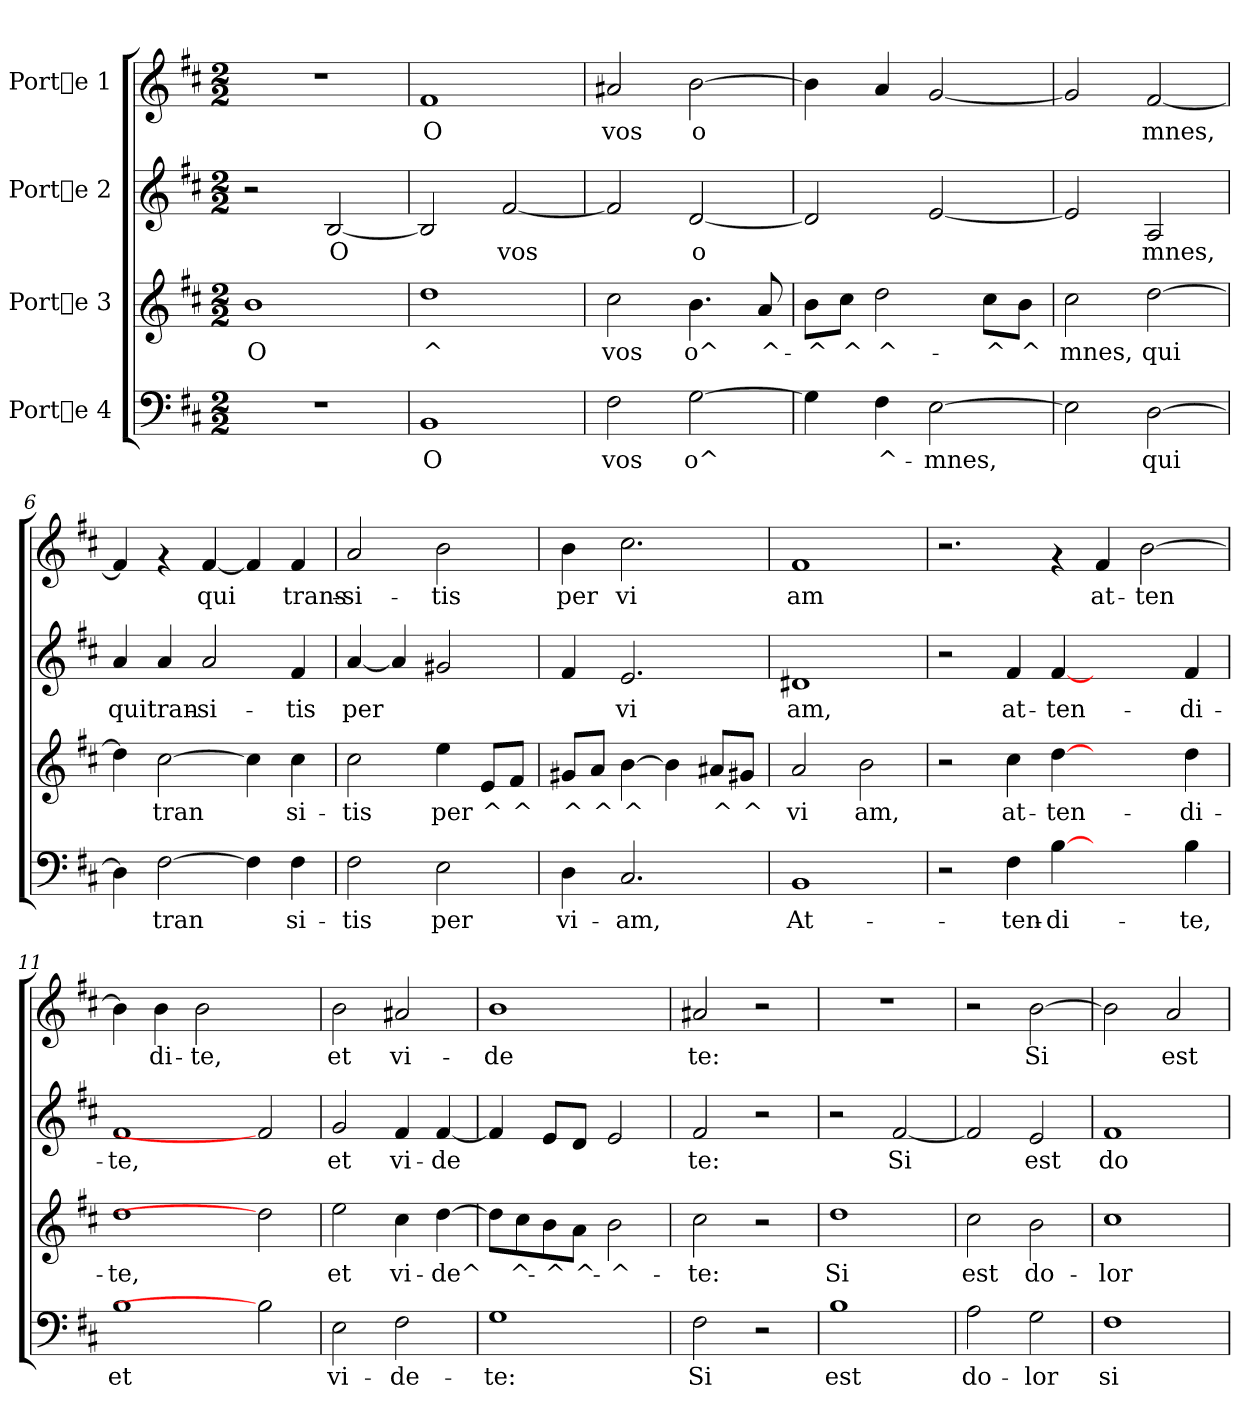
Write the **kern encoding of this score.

**kern	**text	**kern	**text	**kern	**text	**kern	**text
*part4	*part4	*part3	*part3	*part2	*part2	*part1	*part1
*staff4	*staff4	*staff3	*staff3	*staff2	*staff2	*staff1	*staff1
*I"Porte 4	*	*I"Porte 3	*	*I"Porte 2	*	*I"Porte 1	*
!!LO:PB:g=z
*stria5	*	*stria5	*	*stria5	*	*stria5	*
*clefF4	*	*clefG2	*	*clefG2	*	*clefG2	*
*k[f#c#]	*	*k[f#c#]	*	*k[f#c#]	*	*k[f#c#]	*
*D:	*	*D:	*	*D:	*	*D:	*
*M2/2	*	*M2/2	*	*M2/2	*	*M2/2	*
=1	=1	=1	=1	=1	=1	=1	=1
!	!	!	!LO:LY:b:cj	!	!	!	!
1r	.	1b	O	2r	.	1r	.
!	!	!	!	!	!LO:LY:b:cj	!	!
.	.	.	.	[<2B/	O	.	.
=2	=2	=2	=2	=2	=2	=2	=2
!	!LO:LY:b:cj	!	!LO:LY:b:cj	!	!LO:LY:b:cj	!	!LO:LY:b:cj
1BB	O	1dd	^	2B/]	.	1f#	O
!	!	!	!	!	!LO:LY:b:cj	!	!
.	.	.	.	[<2f#/	vos	.	.
=3	=3	=3	=3	=3	=3	=3	=3
!	!LO:LY:b:cj	!	!LO:LY:b:cj	!	!LO:LY:b:cj	!	!LO:LY:b:cj
2F#\	vos	2cc#\	vos	2f#/]	.	2a#X/	vos
!	!LO:LY:b:cj	!	!LO:LY:b:cj	!	!LO:LY:b:cj	!	!LO:LY:b:cj
[>2G\	o^-	4.b\	o^	[<2d/	o	[>2b\	o
!	!	!	!LO:LY:b:cj	!	!	!	!
.	.	8a/	^-	.	.	.	.
=4	=4	=4	=4	=4	=4	=4	=4
!	!LO:LY:b:cj	!	!LO:LY:b:cj	!	!LO:LY:b:cj	!	!LO:LY:b:cj
4G\]	-	8b\L	-^	2d/]	.	4b\]	.
!	!	!	!LO:LY:b:cj	!	!	!	!
.	.	8cc#\J	^	.	.	.	.
!	!LO:LY:b:cj	!	!LO:LY:b:cj	!	!	!	!LO:LY:b:cj
4F#\	^-	2dd\	^-	.	.	4a/	-
!	!LO:LY:b:cj	!	!	!	!LO:LY:b:cj	!	!LO:LY:b:cj
[>2E\	-mnes,	.	.	[<2e/	-	[<2g/	--
!	!	!	!LO:LY:b:cj	!	!	!	!
.	.	8cc#\L	-^	.	.	.	.
!	!	!	!LO:LY:b:cj	!	!	!	!
.	.	8b\J	^	.	.	.	.
=5	=5	=5	=5	=5	=5	=5	=5
!	!LO:LY:b:cj	!	!LO:LY:b:cj	!	!LO:LY:b:cj	!	!LO:LY:b:cj
2E\]	.	2cc#\	mnes,	2e/]	-	2g/]	-
!	!LO:LY:b:cj	!	!LO:LY:b:cj	!	!LO:LY:b:cj	!	!LO:LY:b:cj
[>2D\	qui	[>2dd\	qui	2A/	mnes,	[<2f#/	mnes,
=6	=6	=6	=6	=6	=6	=6	=6
!	!	!	!	!	!LO:LY:b:cj	!	!
4D\]	.	4dd\]	.	4a/	qui	4f#/]	.
!	!LO:LY:b:cj	!	!LO:LY:b:cj	!	!LO:LY:b:cj	!	!
[>2F#\	tran-	[>2cc#\	tran-	4a/	tran-	4rf	.
!	!	!	!	!	!LO:LY:b:cj	!	!LO:LY:b:cj
.	.	.	.	2a/	-si-	[<4f#/	qui
!	!LO:LY:b:cj	!	!LO:LY:b:cj	!	!	!	!LO:LY:b:cj
4F#\]	-	4cc#\]	-	.	.	4f#/]	.
!	!LO:LY:b:cj	!	!LO:LY:b:cj	!	!LO:LY:b:cj	!	!LO:LY:b:cj
4F#\	si-	4cc#\	si-	4f#/	-tis	4f#/	trans-
!!LO:LB:g=z
=7	=7	=7	=7	=7	=7	=7	=7
!	!LO:LY:b:cj	!	!LO:LY:b:cj	!	!LO:LY:b:cj	!	!LO:LY:b:cj
2F#\	-tis	2cc#\	-tis	[<4a/	per	2a/	-si-
!	!	!	!	!	!LO:LY:b:cj	!	!
.	.	.	.	4a/]	.	.	.
!	!LO:LY:b:cj	!	!LO:LY:b:cj	!	!LO:LY:b:cj	!	!LO:LY:b:cj
2E\	per	4ee\	per	2g#X/	-	2b\	-tis
!	!	!	!LO:LY:b:cj	!	!	!	!
.	.	8e/L	^	.	.	.	.
!	!	!	!LO:LY:b:cj	!	!	!	!
.	.	8f#/J	^	.	.	.	.
=8	=8	=8	=8	=8	=8	=8	=8
!	!LO:LY:b:cj	!	!LO:LY:b:cj	!	!LO:LY:b:cj	!	!LO:LY:b:cj
4D\	vi-	8g#X/L	^	4f#/	--	4b\	per
!	!	!	!LO:LY:b:cj	!	!	!	!
.	.	8a/J	^	.	.	.	.
!	!LO:LY:b:cj	!	!LO:LY:b:cj	!	!LO:LY:b:cj	!	!LO:LY:b:cj
2.C#/	-am,	[>4b\	^	2.e/	-vi	2.cc#\	vi
!	!	!	!LO:LY:b:cj	!	!	!	!
.	.	4b\]	.	.	.	.	.
!	!	!	!LO:LY:b:cj	!	!	!	!
.	.	8a#X/L	^	.	.	.	.
!	!	!	!LO:LY:b:cj	!	!	!	!
.	.	8g#X/J	^	.	.	.	.
=9	=9	=9	=9	=9	=9	=9	=9
!	!LO:LY:b:cj	!	!LO:LY:b:cj	!	!LO:LY:b:cj	!	!LO:LY:b:cj
1BB	At-	2a/	vi	1d#X	am,	1f#	am
!	!	!	!LO:LY:b:cj	!	!	!	!
.	.	2b\	am,	.	.	.	.
=10	=10	=10	=10	=10	=10	=10	=10
2r	.	2r	.	2r	.	2.r	.
!	!LO:LY:b:cj	!	!LO:LY:b:cj	!	!LO:LY:b:cj	!	!
4F#\	-ten-	4cc#\	at-	4f#/	at-	.	.
!	!LO:LY:b:cj	!	!LO:LY:b:cj	!	!LO:LY:b:cj	!	!
[4B\	-di-	[4dd\	-ten-	[4f#/	-ten-	4rf	.
!	!	!	!	!	!	!	!LO:LY:b:cj
2ryy	.	2ryy	.	2ryy	.	4f#/	at-
!	!	!	!	!	!	!	!LO:LY:b:cj
.	.	.	.	.	.	[>2b\	-ten-
!	!LO:LY:b:cj	!	!LO:LY:b:cj	!	!LO:LY:b:cj	!	!
4B\	-te,	4dd\	-di-	4f#/	-di-	.	.
=11	=11	=11	=11	=11	=11	=11	=11
!	!LO:LY:b:cj	!	!LO:LY:b:cj	!	!LO:LY:b:cj	!	!LO:LY:b:cj
1B	et	1dd	-te,	1f#	-te,	4b\]	-
!	!	!	!	!	!	!	!LO:LY:b:cj
.	.	.	.	.	.	4b\	di-
!	!	!	!	!	!	!	!LO:LY:b:cj
.	.	.	.	.	.	2b\	-te,
2B\]	.	2dd\]	.	2f#/]	.	2ryy	.
=12	=12	=12	=12	=12	=12	=12	=12
!	!LO:LY:b:cj	!	!LO:LY:b:cj	!	!LO:LY:b:cj	!	!LO:LY:b:cj
2E\	vi-	2ee\	et	2g/	et	2b\	et
!	!LO:LY:b:cj	!	!LO:LY:b:cj	!	!LO:LY:b:cj	!	!LO:LY:b:cj
2F#\	-de-	4cc#\	vi-	4f#/	vi-	2a#X/	vi-
!	!	!	!LO:LY:b:cj	!	!LO:LY:b:cj	!	!
.	.	[>4dd\	-de^	[<4f#/	-de	.	.
!!LO:LB:g=z
=13	=13	=13	=13	=13	=13	=13	=13
!	!LO:LY:b:cj	!	!LO:LY:b:cj	!	!LO:LY:b:cj	!	!LO:LY:b:cj
1G	-te:	8dd\L]	.	4f#/]	.	1b	-de
!	!	!	!LO:LY:b:cj	!	!	!	!
.	.	8cc#\	^-	.	.	.	.
!	!	!	!LO:LY:b:cj	!	!LO:LY:b:cj	!	!
.	.	8b\	-^	8e/L	-	.	.
!	!	!	!LO:LY:b:cj	!	!LO:LY:b:cj	!	!
.	.	8a\J	^-	8d/J	--	.	.
!	!	!	!LO:LY:b:cj	!	!LO:LY:b:cj	!	!
.	.	2b\	-^-	2e/	--	.	.
=14	=14	=14	=14	=14	=14	=14	=14
!	!LO:LY:b:cj	!	!LO:LY:b:cj	!	!LO:LY:b:cj	!	!LO:LY:b:cj
2F#\	Si	2cc#\	-te:	2f#/	-te:	2a#X/	te:
2r	.	2r	.	2r	.	2r	.
=15	=15	=15	=15	=15	=15	=15	=15
!	!LO:LY:b:cj	!	!LO:LY:b:cj	!	!	!	!
1B	est	1dd	Si	2r	.	1r	.
!	!	!	!	!	!LO:LY:b:cj	!	!
.	.	.	.	[<2f#/	Si	.	.
=16	=16	=16	=16	=16	=16	=16	=16
!	!LO:LY:b:cj	!	!LO:LY:b:cj	!	!LO:LY:b:cj	!	!
2A\	do-	2cc#\	est	2f#/]	.	2r	.
!	!LO:LY:b:cj	!	!LO:LY:b:cj	!	!LO:LY:b:cj	!	!LO:LY:b:cj
2G\	-lor	2b\	do-	2e/	est	[>2b\	Si
=17	=17	=17	=17	=17	=17	=17	=17
!	!LO:LY:b:cj	!	!LO:LY:b:cj	!	!LO:LY:b:cj	!	!LO:LY:b:cj
1F#	si	1cc#	-lor	1f#	do-	2b\]	.
!	!	!	!	!	!	!	!LO:LY:b:cj
.	.	.	.	.	.	2a/	est
=	=	=	=	=	=	=	=
*-	*-	*-	*-	*-	*-	*-	*-
